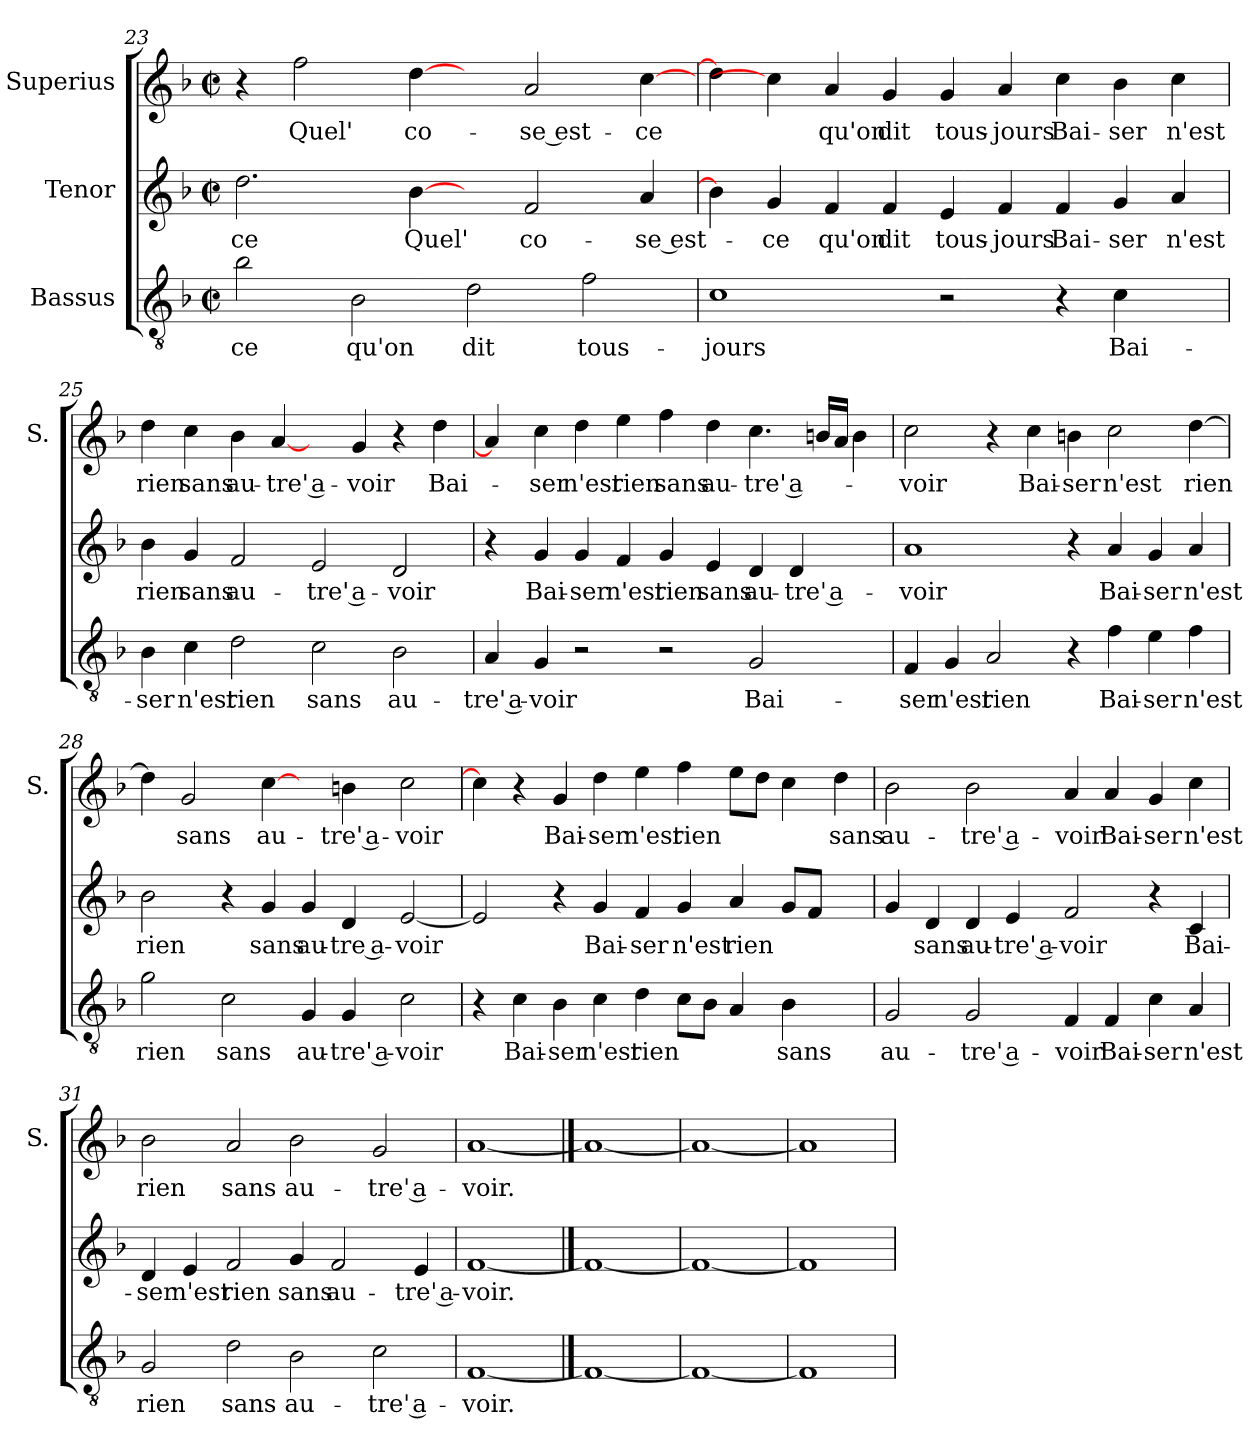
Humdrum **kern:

**kern	**text	**kern	**text	**kern	**text
*part3	*part3	*part2	*part2	*part1	*part1
*staff3	*staff3	*staff2	*staff2	*staff1	*staff1
*I"Bassus	*	*I"Tenor	*	*I"Superius	*
*	*	*	*	*I'S.	*
*clefGv2	*	*clefG2	*	*clefG2	*
*k[b-]	*	*k[b-]	*	*k[b-]	*
*F:	*	*F:	*	*F:	*
*M2/2	*	*M2/2	*	*M2/2	*
*met(c|)	*	*met(c|)	*	*met(c|)	*
=23	=23	=23	=23	=23	=23
2b-\	-ce	2.dd\	-ce	4r	.
.	.	.	.	2ff\	Quel'
2B-\	qu'on	.	.	.	.
.	.	[4b-\	Quel'	[4dd\	co-
2d\	dit	4ryy	.	4ryy	.
.	.	2f/	co-	2a/	-se est-
2f\	tous-	.	.	.	.
.	.	4a/	-se est-	[4cc\	-ce
=24	=24	=24	=24	=24	=24
1c\	-jours	4b-\]	.	4dd\]	.
.	.	4g/	-ce	4cc\]	.
.	.	4f/	qu'on	4a/	qu'on
.	.	4f/	dit	4g/	dit
2r	.	4e/	tous-	4g/	tous-
.	.	4f/	-jours	4a/	-jours
4r	.	4f/	Bai-	4cc\	Bai-
4c\	Bai-	4g/	-ser	4b-\	-ser
4ryy	.	4a/	n'est	4cc\	n'est
=25	=25	=25	=25	=25	=25
4B-\	-ser	4b-\	rien	4dd\	rien
4c\	n'est	4g/	sans	4cc\	sans
2d\	rien	2f/	au-	4b-\	au-
.	.	.	.	[4a/	-tre' a-
2c\	sans	2e/	-tre' a-	4ryy	.
.	.	.	.	4g/	-voir
2B-\	au-	2d/	-voir	4r	.
.	.	.	.	4dd\	Bai-
!!LO:LB:g=z
=26	=26	=26	=26	=26	=26
4A/	-tre' a-	4r	.	4a/]	.
4G/	-voir	4g/	Bai-	4cc\	-ser
2r	.	4g/	-ser	4dd\	n'est
.	.	4f/	n'est	4ee\	rien
2r	.	4g/	rien	4ff\	sans
.	.	4e/	sans	4dd\	au-
2G/	Bai-	4d/	au-	4.cc\	-tre' a-
.	.	4d/	-tre' a-	.	.
.	.	.	.	16bn/LL	.
.	.	.	.	16a/JJ	.
4ryy	.	4ryy	.	4b\	.
=27	=27	=27	=27	=27	=27
4F/	-ser	1a/	-voir	2cc\	-voir
4G/	n'est	.	.	.	.
2A/	rien	.	.	4r	.
.	.	.	.	4cc\	Bai-
4r	.	4r	.	4bn\	-ser
4f\	Bai-	4a/	Bai-	2cc\	n'est
4e\	-ser	4g/	-ser	.	.
4f\	n'est	4a/	n'est	[4dd\	rien
=28	=28	=28	=28	=28	=28
2g\	rien	2b-\	rien	4dd\]	.
.	.	.	.	2g/	sans
2c\	sans	4r	.	.	.
.	.	4g/	sans	[4cc\	au-
4G/	au-	4g/	au-	4ryy	.
4G/	-tre' a-	4d/	-tre a-	4bn\	-tre' a-
2c\	-voir	[2e/	-voir	2cc\	-voir
!!LO:LB:g=z
=29	=29	=29	=29	=29	=29
4r	.	2e/]	.	4cc\]	.
4c\	Bai-	.	.	4r	.
4B-\	-ser	4r	.	4g/	Bai-
4c\	n'est	4g/	Bai-	4dd\	-ser
4d\	rien	4f/	-ser	4ee\	n'est
8c\L	.	4g/	n'est	4ff\	rien
8B-\J	.	.	.	.	.
4A/	.	4a/	rien	8ee\L	.
.	.	.	.	8dd\J	.
4B-\	sans	8g/L	.	4cc\	.
.	.	8f/J	.	.	.
4ryy	.	4ryy	.	4dd\	sans
=30	=30	=30	=30	=30	=30
2G/	au-	4g/	.	2b-\	au-
.	.	4d/	sans	.	.
2G/	-tre' a-	4d/	au-	2b-\	-tre' a-
.	.	4e/	-tre' a-	.	.
4F/	-voir	2f/	-voir	4a/	-voir
4F/	Bai-	.	.	4a/	Bai-
4c\	-ser	4r	.	4g/	-ser
4A/	n'est	4c/	Bai-	4cc\	n'est
=31	=31	=31	=31	=31	=31
2G/	rien	4d/	-ser	2b-\	rien
.	.	4e/	n'est	.	.
2d\	sans	2f/	rien	2a/	sans
2B-\	au-	4g/	sans	2b-\	au-
.	.	2f/	au-	.	.
2c\	-tre' a-	.	.	2g/	-tre' a-
.	.	4e/	-tre' a-	.	.
=32	=32	=32	=32	=32	=32
[1F/	-voir.	[1f/	-voir.	[1a/	-voir.
==33	==33	==33	==33	==33	==33
1F/_	.	1f/_	.	1a/_	.
=34	=34	=34	=34	=34	=34
1F/_	.	1f/_	.	1a/_	.
=35	=35	=35	=35	=35	=35
1F/]	.	1f/]	.	1a/]	.
=	=	=	=	=	=
*-	*-	*-	*-	*-	*-
